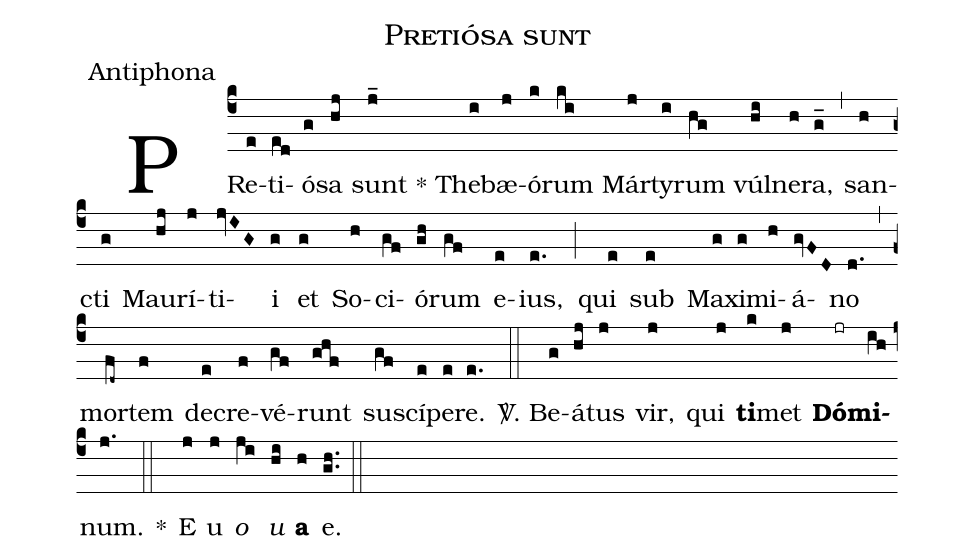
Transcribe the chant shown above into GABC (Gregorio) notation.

name:Pretiósa sunt;
office-part:Antiphona;
%%
(c4) PRe(e)ti(ed)ó(g)sa(hj) sunt *(j_) The(i)bæ(j)ó(k)rum(ki) Már(j)ty(i)rum(hg) vúl(hi)ne(h)ra,(g_) (,) san(h)cti(g) Mau(hj)rí(j)ti(jvIG)i(g) et(g) So(h)ci(gf)ó(gh)rum(gf) e(e)ius,(e.) (;) qui(e) sub(e) Ma(g)xi(g)mi(h)á(gvFD)no(d.) (,) mor(fd~)tem(f) de(e)cre(f)vé(gf)runt(ghf) su(gf)scí(e)pe(e)re.(e.) (::)

<sp>V/</sp>. Be(g)á(hj)tus(j) vir,(j) qui(j) <b>ti</b>(k)met(j) <b>Dó</b>(jr)<b>mi</b>(ih)num. *(j.) (::)

E(j) u(j) <i>o</i>(ji) <i>u</i>(hi) <b>a</b>(h) e.(gh..) (::)
